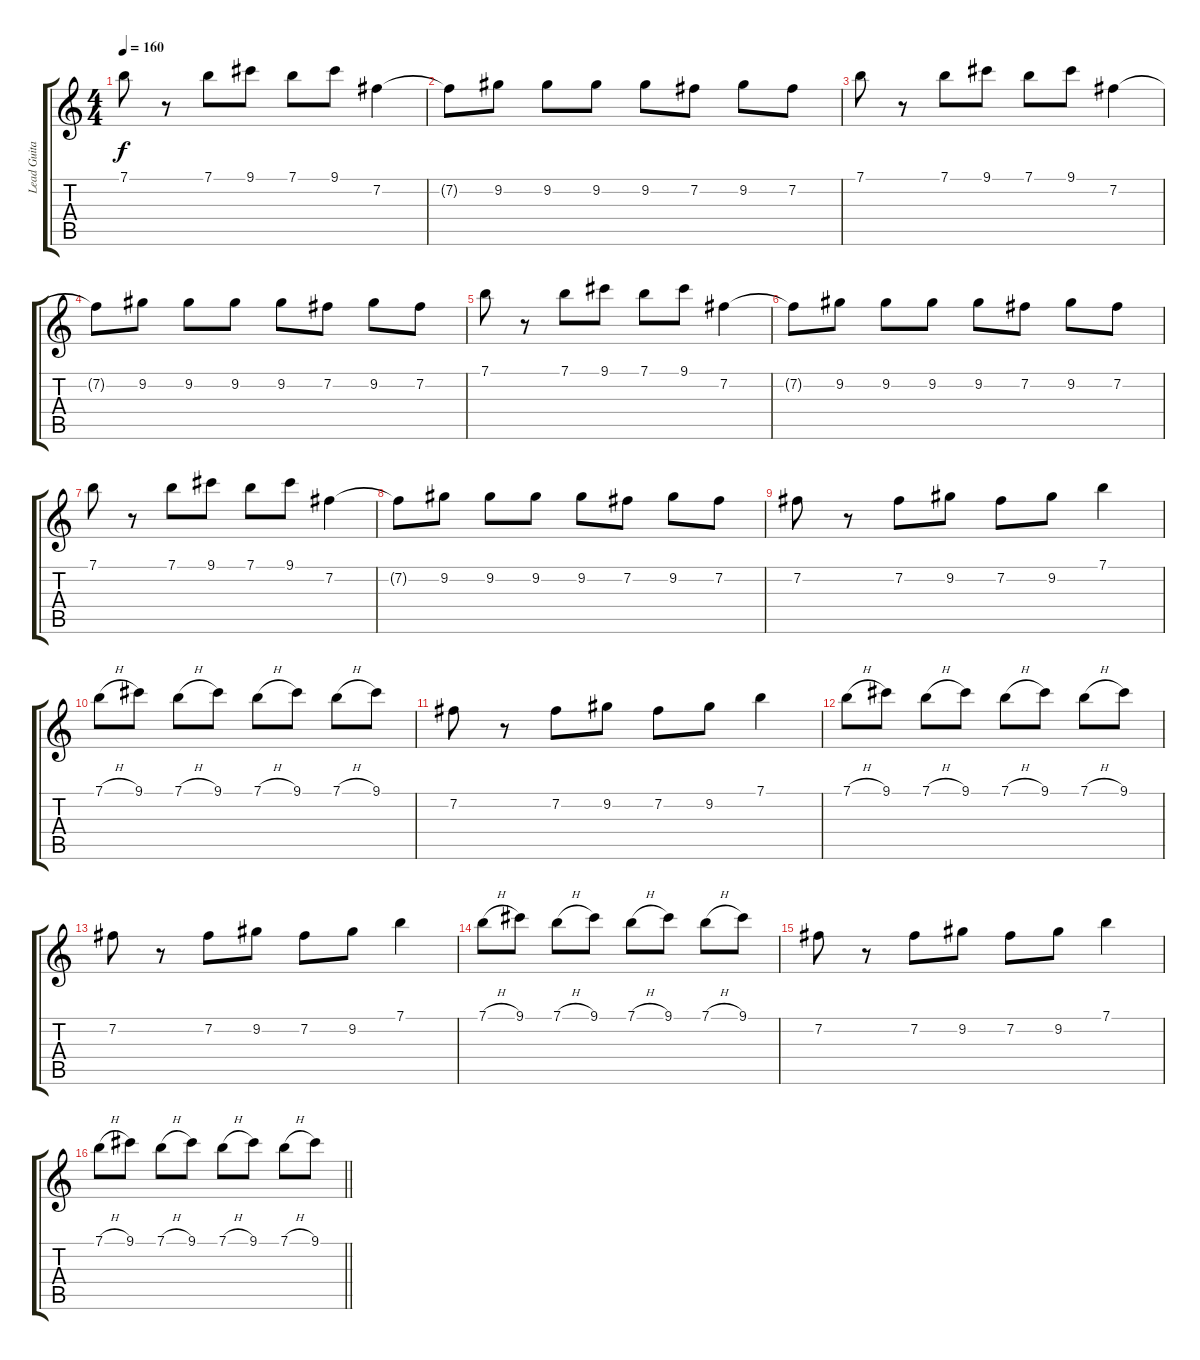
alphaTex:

\track ("Lead Guitar - Kita" "Lead Guita") {instrument distortionguitar}
\staff {score tabs}
\tuning (E4 B3 G3 D3 A2 E2) {hide}
\ts (4 4)
\tempo 160
\clef g2
\ks c
7.1.8{dy f} r.8 7.1.8 9.1.8 7.1.8 9.1.8 7.2.4 |
7.2{t}.8 9.2.8 9.2.8 9.2.8 9.2.8 7.2.8 9.2.8 7.2.8 |
7.1.8 r.8 7.1.8 9.1.8 7.1.8 9.1.8 7.2.4 |
7.2{t}.8 9.2.8 9.2.8 9.2.8 9.2.8 7.2.8 9.2.8 7.2.8 |
7.1.8 r.8 7.1.8 9.1.8 7.1.8 9.1.8 7.2.4 |
7.2{t}.8 9.2.8 9.2.8 9.2.8 9.2.8 7.2.8 9.2.8 7.2.8 |
7.1.8 r.8 7.1.8 9.1.8 7.1.8 9.1.8 7.2.4 |
7.2{t}.8 9.2.8 9.2.8 9.2.8 9.2.8 7.2.8 9.2.8 7.2.8 |
7.2.8 r.8 7.2.8 9.2.8 7.2.8 9.2.8 7.1.4 |
7.1{h}.8 9.1.8 7.1{h}.8 9.1.8 7.1{h}.8 9.1.8 7.1{h}.8 9.1.8 |
7.2.8 r.8 7.2.8 9.2.8 7.2.8 9.2.8 7.1.4 |
7.1{h}.8 9.1.8 7.1{h}.8 9.1.8 7.1{h}.8 9.1.8 7.1{h}.8 9.1.8 |
7.2.8 r.8 7.2.8 9.2.8 7.2.8 9.2.8 7.1.4 |
7.1{h}.8 9.1.8 7.1{h}.8 9.1.8 7.1{h}.8 9.1.8 7.1{h}.8 9.1.8 |
7.2.8 r.8 7.2.8 9.2.8 7.2.8 9.2.8 7.1.4 |
\barLineRight lightlight
7.1{h}.8 9.1.8 7.1{h}.8 9.1.8 7.1{h}.8 9.1.8 7.1{h}.8 9.1.8
